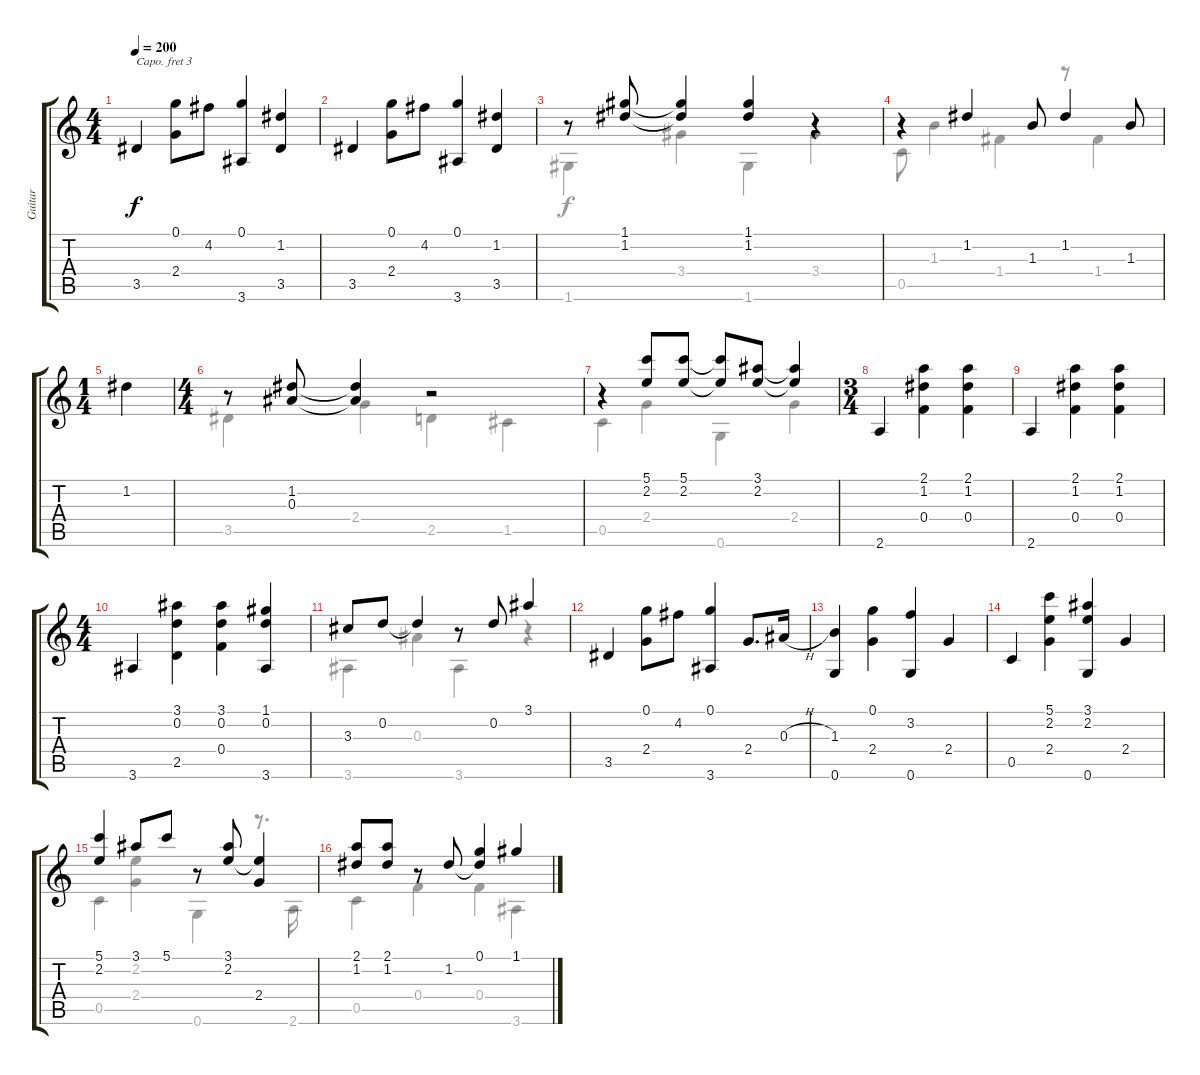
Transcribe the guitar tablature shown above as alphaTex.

\track ("Guitar" "Guitar") {instrument acousticguitarsteel}
\staff {score tabs}
\capo 3
\tuning (E4 B3 G3 D3 A2 E2) {hide}
\voice
\ts (4 4)
\tempo 200
\clef g2
\ks c
3.5.4{dy f} (0.1 2.4).8 4.2.8 (0.1 3.6).4 (1.2 3.5).4 |
3.5.4 (0.1 2.4).8 4.2.8 (0.1 3.6).4 (1.2 3.5).4 |
r.8 (1.1 1.2).8 (1.1{t} 1.2{t}).4 (1.1 1.2).4 r.4 |
r.4 1.2.4 1.3.8 1.2.4 1.3.8 |
\ts (1 4)
1.2.4 |
\ts (4 4)
r.8 (1.2 0.3).8 (1.2{t} 0.3{t}).4 r.2 |
r.4 (5.1 2.2).8 (5.1 2.2).8 (5.1{t} 2.2{t}).8 (3.1 2.2).8 (3.1{t} 2.2{t}).4 |
\ts (3 4)
2.6.4 (2.1 1.2 0.4).4 (2.1 1.2 0.4).4 |
2.6.4 (2.1 1.2 0.4).4 (2.1 1.2 0.4).4 |
\ts (4 4)
3.6.4 (3.1 0.2 2.5).4 (3.1 0.2 0.4).4 (1.1 0.2 3.6).4 |
3.3.8 0.2.8 0.2{t}.4 r.8 0.2.8 3.1.4 |
3.5.4 (0.1 2.4).8 4.2.8 (0.1 3.6).4 2.4.8{d} 0.3{h}.16 |
(1.3 0.6).4 (0.1 2.4).4 (3.2 0.6).4 2.4.4 |
0.5.4 (5.1 2.2 2.4).4 (3.1 2.2 0.6).4 2.4.4 |
(5.1 2.2).4 3.1.8 5.1.8 r.8 (3.1 2.2).8 (2.2{t} 2.4).4 |
(2.1 1.2).8 (2.1 1.2).8 r.8 1.2.8 (0.1 1.2{t}).4 1.1.4
\voice
\clef g2
\ottava regular
\simile none
\ks c
|
|
1.6.4 3.4.4 1.6.4 3.4.4 |
0.5.8 1.3.4 1.4.4 r.8 1.4.4 |
|
3.5.4 2.4.4 2.5.4 1.5.4 |
0.5.4 2.4.4 0.6.4 2.4.4 |
|
|
|
3.6.4 0.3.4 3.6.4 r.4 |
|
|
|
0.5.4 (2.2 2.4).4 0.6.4 r.8{d} 2.6.16 |
0.5.4 0.4.4 0.4.4 3.6.4
